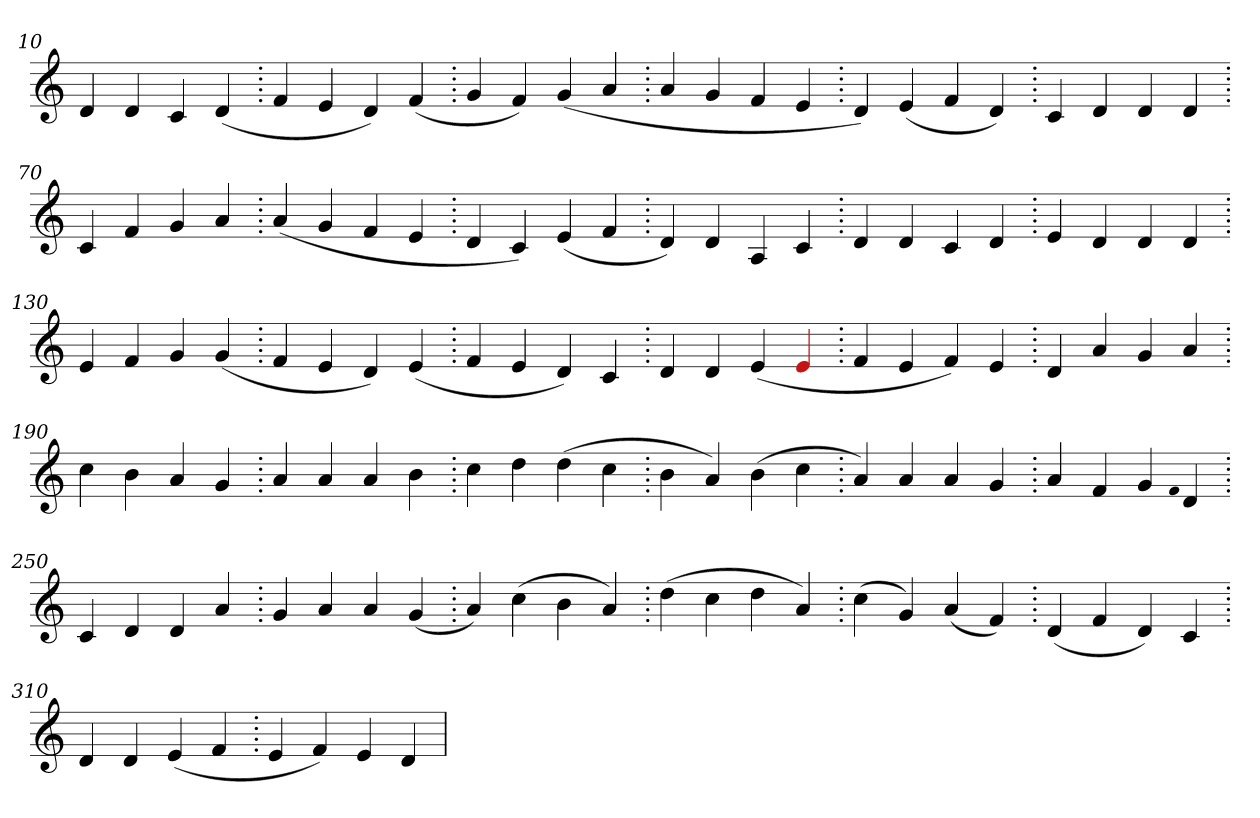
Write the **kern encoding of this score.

**kern
*part1
*staff1
*clefG2
=10.
4d
4d
4c
(>4d
=20.
4f
4e
4d)
(>4f
=30.
4g
4f)
(>4g
4a
=40.
4a
4g
4f
4e
=50.
4d)
(>4e
4f
4d)
=60.
4c
4d
4d
4d
=70.
4c
4f
4g
4a
=80.
(>4a
4g
4f
4e
=90.
4d
4c)
(>4e
4f
=100.
4d)
4d
4A
4c
=110.
4d
4d
4c
4d
=120.
4e
4d
4d
4d
=130.
4e
4f
4g
(>4g
=140.
4f
4e
4d)
(>4e
=150.
4f
4e
4d)
4c
=160.
4d
4d
(>4e
4Re
=170.
4f
4e
4f)
4e
=180.
4d
4a
4g
4a
=190.
4cc
4b
4a
4g
=200.
4a
4a
4a
4b
=210.
4cc
4dd
(>4dd
4cc
=220.
4b
4a)
(>4b
4cc
=230.
4a)
4a
4a
4g
=240.
4a
4f
4g
qqf
4d
=250.
4c
4d
4d
4a
=260.
4g
4a
4a
(>4g
=270.
4a)
(>4cc
4b
4a)
=280.
(>4dd
4cc
4dd
4a)
=290.
(>4cc
4g)
(>4a
4f)
=300.
(>4d
4f
4d)
4c
=310.
4d
4d
(>4e
4f
=320.
4e
4f)
4e
4d
=
*-
